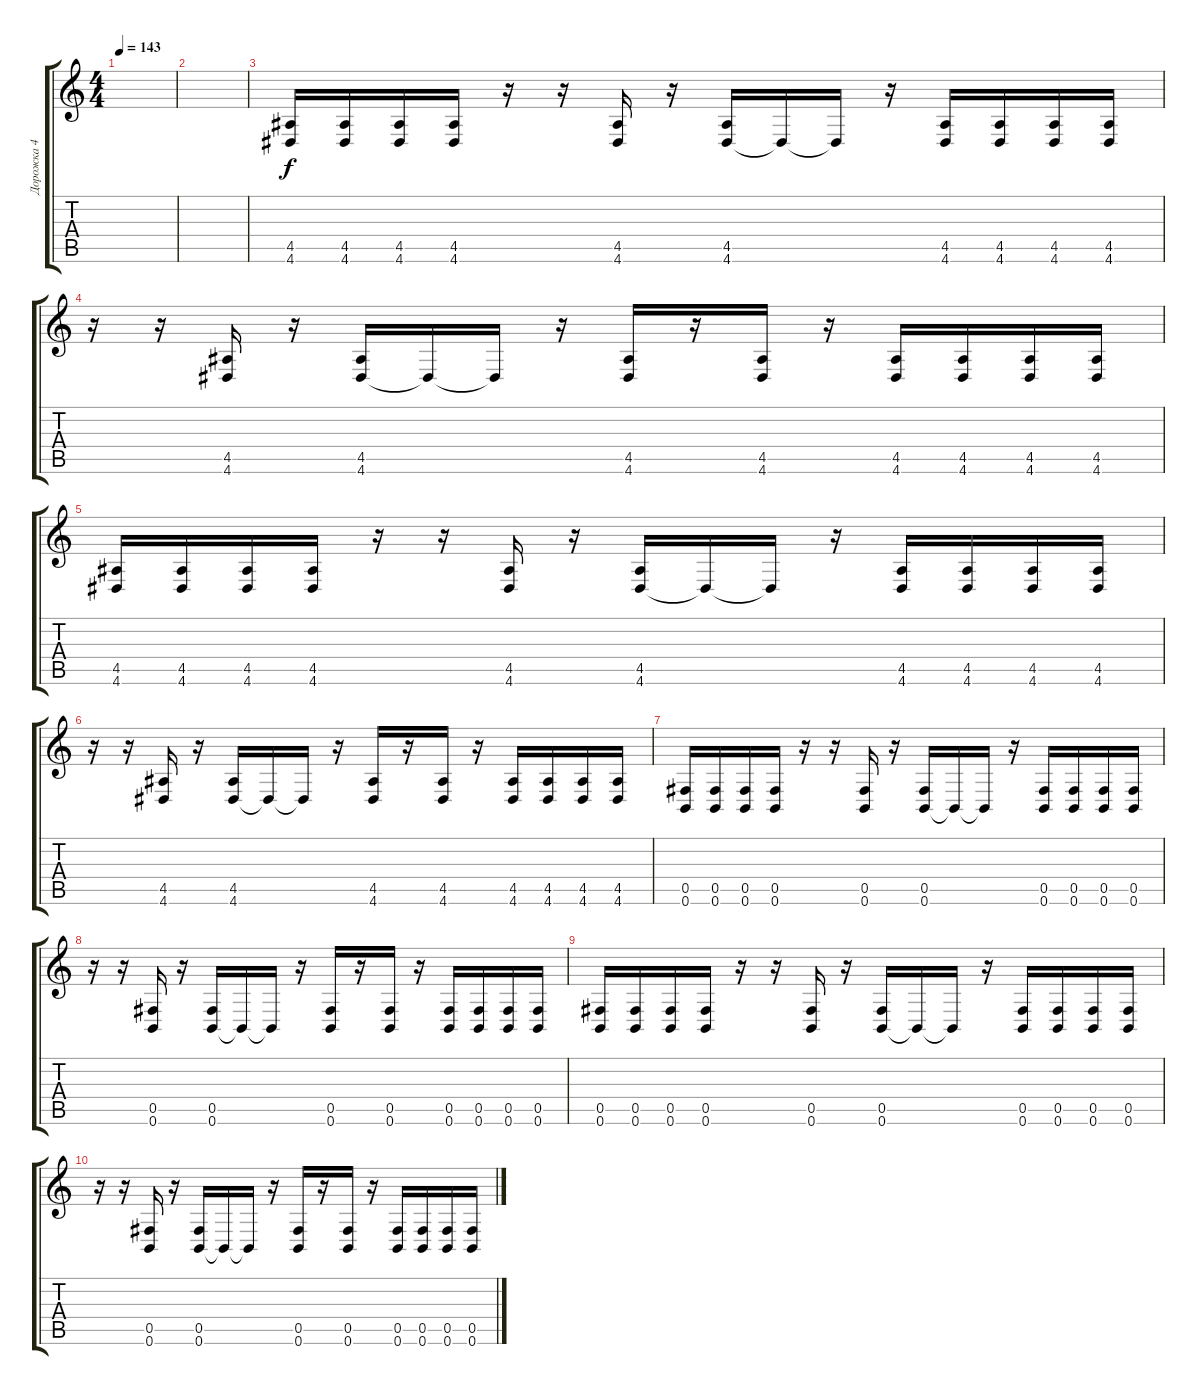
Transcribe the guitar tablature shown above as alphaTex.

\track ("Дорожка 4" "Дорожка 4") {instrument distortionguitar}
\staff {score tabs}
\tuning (Db4 Ab3 E3 B2 Gb2 B1) {hide}
\ts (4 4)
\tempo 143
\clef g2
\ks c
|
|
(4.5 4.6).16 (4.5 4.6).16 (4.5 4.6).16 (4.5 4.6).16 r.16 r.16 (4.5 4.6).16 r.16 (4.5 4.6).16 4.6{t}.16 4.6{t}.16 r.16 (4.5 4.6).16 (4.5 4.6).16 (4.5 4.6).16 (4.5 4.6).16 |
r.16 r.16 (4.5 4.6).16 r.16 (4.5 4.6).16 4.6{t}.16 4.6{t}.16 r.16 (4.5 4.6).16 r.16 (4.5 4.6).16 r.16 (4.5 4.6).16 (4.5 4.6).16 (4.5 4.6).16 (4.5 4.6).16 |
(4.5 4.6).16 (4.5 4.6).16 (4.5 4.6).16 (4.5 4.6).16 r.16 r.16 (4.5 4.6).16 r.16 (4.5 4.6).16 4.6{t}.16 4.6{t}.16 r.16 (4.5 4.6).16 (4.5 4.6).16 (4.5 4.6).16 (4.5 4.6).16 |
r.16 r.16 (4.5 4.6).16 r.16 (4.5 4.6).16 4.6{t}.16 4.6{t}.16 r.16 (4.5 4.6).16 r.16 (4.5 4.6).16 r.16 (4.5 4.6).16 (4.5 4.6).16 (4.5 4.6).16 (4.5 4.6).16 |
(0.5 0.6).16 (0.5 0.6).16 (0.5 0.6).16 (0.5 0.6).16 r.16 r.16 (0.5 0.6).16 r.16 (0.5 0.6).16 0.6{t}.16 0.6{t}.16 r.16 (0.5 0.6).16 (0.5 0.6).16 (0.5 0.6).16 (0.5 0.6).16 |
r.16 r.16 (0.5 0.6).16 r.16 (0.5 0.6).16 0.6{t}.16 0.6{t}.16 r.16 (0.5 0.6).16 r.16 (0.5 0.6).16 r.16 (0.5 0.6).16 (0.5 0.6).16 (0.5 0.6).16 (0.5 0.6).16 |
(0.5 0.6).16 (0.5 0.6).16 (0.5 0.6).16 (0.5 0.6).16 r.16 r.16 (0.5 0.6).16 r.16 (0.5 0.6).16 0.6{t}.16 0.6{t}.16 r.16 (0.5 0.6).16 (0.5 0.6).16 (0.5 0.6).16 (0.5 0.6).16 |
r.16 r.16 (0.5 0.6).16 r.16 (0.5 0.6).16 0.6{t}.16 0.6{t}.16 r.16 (0.5 0.6).16 r.16 (0.5 0.6).16 r.16 (0.5 0.6).16 (0.5 0.6).16 (0.5 0.6).16 (0.5 0.6).16
